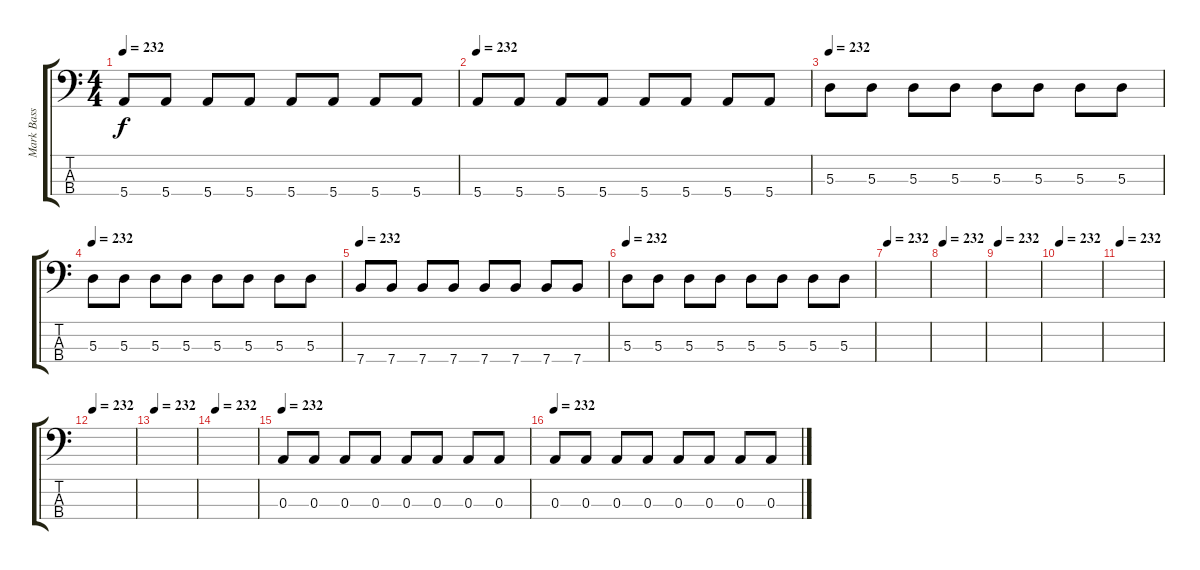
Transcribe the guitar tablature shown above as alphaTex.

\track ("Mark Bass" "Mark Bass") {instrument electricbasspick}
\staff {score tabs}
\tuning (G2 D2 A1 E1) {hide}
\ts (4 4)
\tempo 232
\clef f4
\ks c
5.4.8{dy f} 5.4.8 5.4.8 5.4.8 5.4.8 5.4.8 5.4.8 5.4.8 |
\tempo 232
5.4.8 5.4.8 5.4.8 5.4.8 5.4.8 5.4.8 5.4.8 5.4.8 |
\tempo 232
5.3.8 5.3.8 5.3.8 5.3.8 5.3.8 5.3.8 5.3.8 5.3.8 |
\tempo 232
5.3.8 5.3.8 5.3.8 5.3.8 5.3.8 5.3.8 5.3.8 5.3.8 |
\tempo 232
7.4.8 7.4.8 7.4.8 7.4.8 7.4.8 7.4.8 7.4.8 7.4.8 |
\tempo 232
5.3.8 5.3.8 5.3.8 5.3.8 5.3.8 5.3.8 5.3.8 5.3.8 |
\tempo 232
|
\tempo 232
|
\tempo 232
|
\tempo 232
|
\tempo 232
|
\tempo 232
|
\tempo 232
|
\tempo 232
|
\tempo 232
0.3.8 0.3.8 0.3.8 0.3.8 0.3.8 0.3.8 0.3.8 0.3.8 |
\tempo 232
0.3.8 0.3.8 0.3.8 0.3.8 0.3.8 0.3.8 0.3.8 0.3.8
